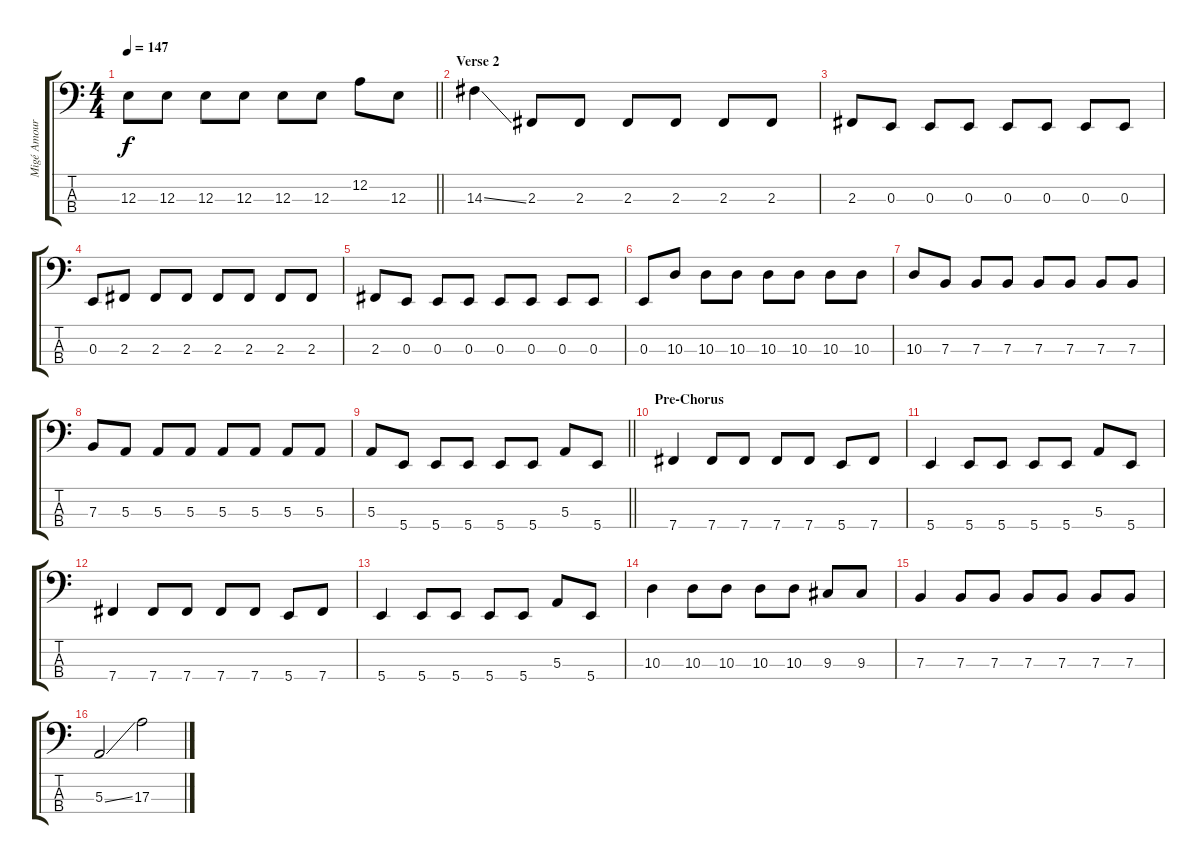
\track ("Migé Amour (Bass)" "Migé Amour") {instrument electricbassfinger}
\staff {score tabs}
\tuning (D2 A1 E1 B0) {hide}
\ts (4 4)
\tempo 147
\clef f4
\barLineRight lightlight
\ks c
12.3.8{dy f} 12.3.8 12.3.8 12.3.8 12.3.8 12.3.8 12.2.8 12.3.8 |
\section ("" "Verse 2")
14.3{ss}.4 2.3.8 2.3.8 2.3.8 2.3.8 2.3.8 2.3.8 |
2.3.8 0.3.8 0.3.8 0.3.8 0.3.8 0.3.8 0.3.8 0.3.8 |
0.3.8 2.3.8 2.3.8 2.3.8 2.3.8 2.3.8 2.3.8 2.3.8 |
2.3.8 0.3.8 0.3.8 0.3.8 0.3.8 0.3.8 0.3.8 0.3.8 |
0.3.8 10.3.8 10.3.8 10.3.8 10.3.8 10.3.8 10.3.8 10.3.8 |
10.3.8 7.3.8 7.3.8 7.3.8 7.3.8 7.3.8 7.3.8 7.3.8 |
7.3.8 5.3.8 5.3.8 5.3.8 5.3.8 5.3.8 5.3.8 5.3.8 |
\barLineRight lightlight
5.3.8 5.4.8 5.4.8 5.4.8 5.4.8 5.4.8 5.3.8 5.4.8 |
\section ("" "Pre-Chorus")
7.4.4 7.4.8 7.4.8 7.4.8 7.4.8 5.4.8 7.4.8 |
5.4.4 5.4.8 5.4.8 5.4.8 5.4.8 5.3.8 5.4.8 |
7.4.4 7.4.8 7.4.8 7.4.8 7.4.8 5.4.8 7.4.8 |
5.4.4 5.4.8 5.4.8 5.4.8 5.4.8 5.3.8 5.4.8 |
10.3.4 10.3.8 10.3.8 10.3.8 10.3.8 9.3.8 9.3.8 |
7.3.4 7.3.8 7.3.8 7.3.8 7.3.8 7.3.8 7.3.8 |
5.3{ss}.2 17.3{ss}.2
